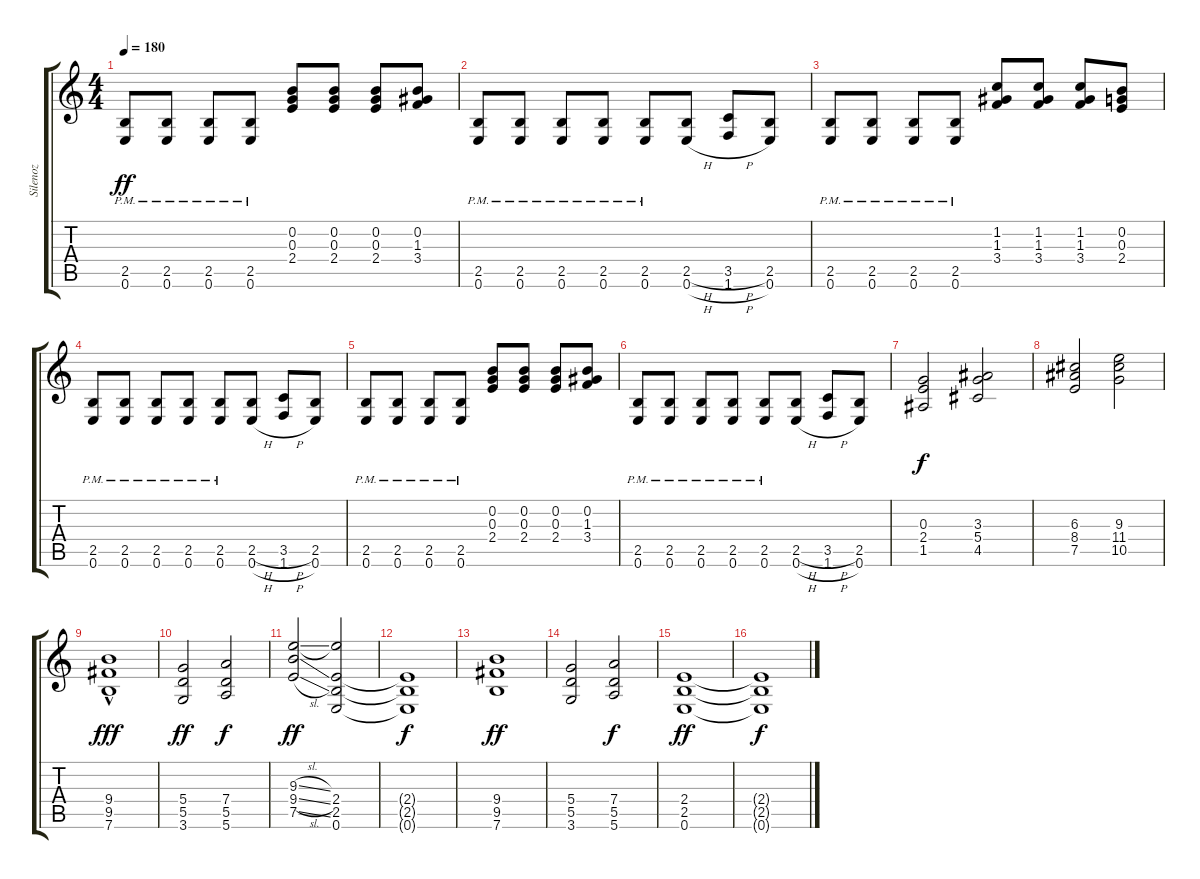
\track ("Silenoz" "Silenoz") {instrument distortionguitar}
\staff {score tabs}
\tuning (E4 B3 G3 D3 A2 E2) {hide}
\ts (4 4)
\tempo 180
\clef g2
\ks c
(2.5{pm} 0.6{pm}).8{dy ff} (2.5{pm} 0.6{pm}).8 (2.5{pm} 0.6{pm}).8 (2.5{pm} 0.6{pm}).8 (0.2 0.3 2.4).8 (0.2 0.3 2.4).8 (0.2 0.3 2.4).8 (0.2 1.3 3.4).8 |
(2.5{pm} 0.6{pm}).8 (2.5{pm} 0.6{pm}).8 (2.5{pm} 0.6{pm}).8 (2.5{pm} 0.6{pm}).8 (2.5{pm} 0.6{pm}).8 (2.5{h} 0.6{h}).8 (3.5{h} 1.6{h}).8 (2.5 0.6).8 |
(2.5{pm} 0.6{pm}).8 (2.5{pm} 0.6{pm}).8 (2.5{pm} 0.6{pm}).8 (2.5{pm} 0.6{pm}).8 (1.2 1.3 3.4).8 (1.2 1.3 3.4).8 (1.2 1.3 3.4).8 (0.2 0.3 2.4).8 |
(2.5{pm} 0.6{pm}).8 (2.5{pm} 0.6{pm}).8 (2.5{pm} 0.6{pm}).8 (2.5{pm} 0.6{pm}).8 (2.5{pm} 0.6{pm}).8 (2.5{h} 0.6{h}).8 (3.5{h} 1.6{h}).8 (2.5 0.6).8 |
(2.5{pm} 0.6{pm}).8 (2.5{pm} 0.6{pm}).8 (2.5{pm} 0.6{pm}).8 (2.5{pm} 0.6{pm}).8 (0.2 0.3 2.4).8 (0.2 0.3 2.4).8 (0.2 0.3 2.4).8 (0.2 1.3 3.4).8 |
(2.5{pm} 0.6{pm}).8 (2.5{pm} 0.6{pm}).8 (2.5{pm} 0.6{pm}).8 (2.5{pm} 0.6{pm}).8 (2.5{pm} 0.6{pm}).8 (2.5{h} 0.6{h}).8 (3.5{h} 1.6{h}).8 (2.5 0.6).8 |
(0.3 2.4 1.5).2{dy f} (3.3 5.4 4.5).2 |
(6.3 8.4 7.5).2 (9.3 11.4 10.5).2 |
(9.4{hac} 9.5{hac} 7.6{hac}).1{dy fff volume 16 balance 8} |
(5.4 5.5 3.6).2{dy ff} (7.4 5.5 5.6).2{dy f} |
(9.3{sl} 9.4{sl} 7.5{sl}).2{dy ff} (9.3{t} 2.4 2.5 0.6).2 |
(2.4{t} 2.5{t} 0.6{t}).1{dy f} |
(9.4 9.5 7.6).1{dy ff volume 16 balance 8} |
(5.4 5.5 3.6).2 (7.4 5.5 5.6).2{dy f} |
(2.4 2.5 0.6).1{dy ff} |
(2.4{t} 2.5{t} 0.6{t}).1{dy f}
